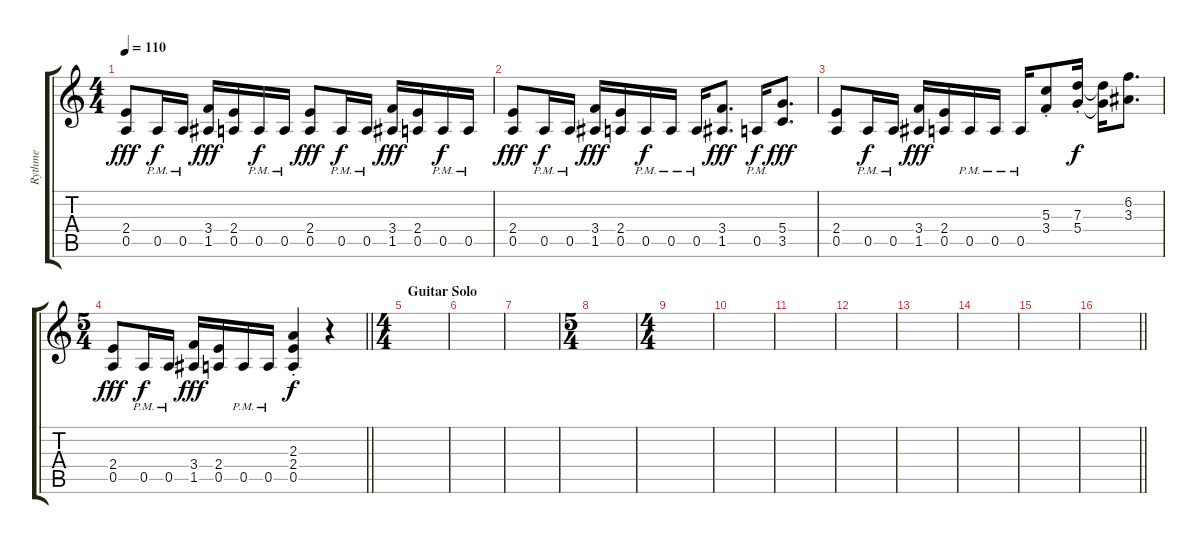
\track ("Rythme" "Rythme") {instrument distortionguitar}
\staff {score tabs}
\tuning (E4 B3 G3 D3 A2 E2) {hide}
\ts (4 4)
\tempo 110
\clef g2
\ks c
(2.4 0.5).8{dy fff} 0.5{pm}.16{dy f} 0.5{pm}.16 (3.4 1.5).16{dy fff} (2.4 0.5).16 0.5{pm}.16{dy f} 0.5{pm}.16 (2.4 0.5).8{dy fff} 0.5{pm}.16{dy f} 0.5{pm}.16 (3.4 1.5).16{dy fff} (2.4 0.5).16 0.5{pm}.16{dy f} 0.5{pm}.16 |
(2.4 0.5).8{dy fff} 0.5{pm}.16{dy f} 0.5{pm}.16 (3.4 1.5).16{dy fff} (2.4 0.5).16 0.5{pm}.16{dy f} 0.5{pm}.16 0.5{pm}.16 (3.4 1.5).8{d dy fff} 0.5{pm}.16{dy f} (5.4 3.5).8{d dy fff} |
(2.4 0.5).8 0.5{pm}.16{dy f} 0.5{pm}.16 (3.4 1.5).16{dy fff} (2.4 0.5).16 0.5{pm}.16 0.5{pm}.16 0.5{pm}.16 (5.3 3.4{st}).8 (7.3 5.4{st}).16{dy f} (7.3{t} 5.4{t}).16 (6.2 3.3).8{d} |
\ts (5 4)
\barLineRight lightlight
(2.4 0.5).8{dy fff} 0.5{pm}.16{dy f} 0.5{pm}.16 (3.4 1.5).16{dy fff} (2.4 0.5).16 0.5{pm}.16 0.5{pm}.16 (2.3{st} 2.4 0.5).4{dy f} r.4 |
\ts (4 4)
\section ("" "Guitar Solo")
|
|
|
\ts (5 4)
|
\ts (4 4)
|
|
|
|
|
|
|
\barLineRight lightlight
